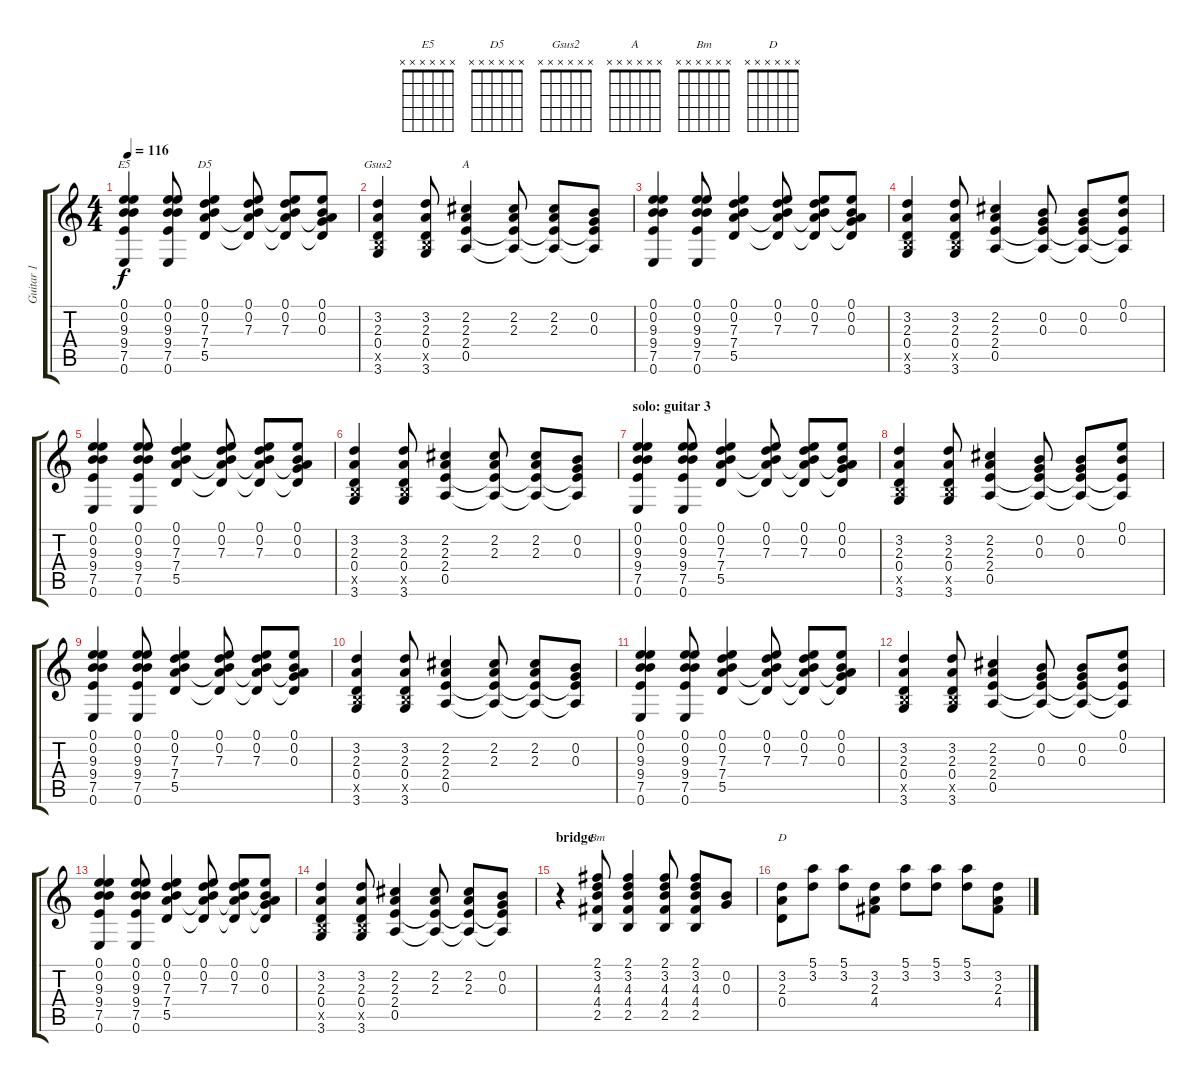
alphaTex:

\track ("Guitar 1" "Guitar 1") {instrument distortionguitar}
\staff {score tabs}
\tuning (E4 B3 G3 D3 A2 E2) {hide}
\chord ("E5" x x x x x x) {firstfret 0}
\chord ("D5" x x x x x x) {firstfret 0}
\chord ("Gsus2" x x x x x x) {firstfret 0}
\chord ("A" x x x x x x) {firstfret 0}
\chord ("Bm" x x x x x x) {firstfret 0}
\chord ("D" x x x x x x) {firstfret 0}
\ts (4 4)
\tempo 116
\clef g2
\ks c
(0.1 0.2 9.3 9.4 7.5 0.6).4{ch "E5" dy f} (0.1 0.2 9.3 9.4 7.5 0.6).8 (0.1 0.2 7.3 7.4 5.5).4{ch "D5"} (0.1 0.2 7.3 7.4{t} 5.5{t}).8 (0.1 0.2 7.3 7.4{t} 5.5{t}).8 (0.1 0.2 0.3 7.4{t} 5.5{t}).8 |
(3.2 2.3 0.4 2.5{x} 3.6).4{ch "Gsus2"} (3.2 2.3 0.4 2.5{x} 3.6).8 (2.2 2.3 2.4 0.5).4{ch "A"} (2.2 2.3 2.4{t} 0.5{t}).8 (2.2 2.3 2.4{t} 0.5{t}).8 (0.2 0.3 2.4{t} 0.5{t}).8 |
(0.1 0.2 9.3 9.4 7.5 0.6).4 (0.1 0.2 9.3 9.4 7.5 0.6).8 (0.1 0.2 7.3 7.4 5.5).4 (0.1 0.2 7.3 7.4{t} 5.5{t}).8 (0.1 0.2 7.3 7.4{t} 5.5{t}).8 (0.1 0.2 0.3 7.4{t} 5.5{t}).8 |
(3.2 2.3 0.4 2.5{x} 3.6).4 (3.2 2.3 0.4 2.5{x} 3.6).8 (2.2 2.3 2.4 0.5).4 (0.2 0.3 2.4{t} 0.5{t}).8 (0.2 0.3 2.4{t} 0.5{t}).8 (0.1 0.2 2.4{t} 0.5{t}).8 |
(0.1 0.2 9.3 9.4 7.5 0.6).4 (0.1 0.2 9.3 9.4 7.5 0.6).8 (0.1 0.2 7.3 7.4 5.5).4 (0.1 0.2 7.3 7.4{t} 5.5{t}).8 (0.1 0.2 7.3 7.4{t} 5.5{t}).8 (0.1 0.2 0.3 7.4{t} 5.5{t}).8 |
(3.2 2.3 0.4 2.5{x} 3.6).4 (3.2 2.3 0.4 2.5{x} 3.6).8 (2.2 2.3 2.4 0.5).4 (2.2 2.3 2.4{t} 0.5{t}).8 (2.2 2.3 2.4{t} 0.5{t}).8 (0.2 0.3 2.4{t} 0.5{t}).8 |
\section ("" "solo: guitar 3 ")
(0.1 0.2 9.3 9.4 7.5 0.6).4 (0.1 0.2 9.3 9.4 7.5 0.6).8 (0.1 0.2 7.3 7.4 5.5).4 (0.1 0.2 7.3 7.4{t} 5.5{t}).8 (0.1 0.2 7.3 7.4{t} 5.5{t}).8 (0.1 0.2 0.3 7.4{t} 5.5{t}).8 |
(3.2 2.3 0.4 2.5{x} 3.6).4 (3.2 2.3 0.4 2.5{x} 3.6).8 (2.2 2.3 2.4 0.5).4 (0.2 0.3 2.4{t} 0.5{t}).8 (0.2 0.3 2.4{t} 0.5{t}).8 (0.1 0.2 2.4{t} 0.5{t}).8 |
(0.1 0.2 9.3 9.4 7.5 0.6).4 (0.1 0.2 9.3 9.4 7.5 0.6).8 (0.1 0.2 7.3 7.4 5.5).4 (0.1 0.2 7.3 7.4{t} 5.5{t}).8 (0.1 0.2 7.3 7.4{t} 5.5{t}).8 (0.1 0.2 0.3 7.4{t} 5.5{t}).8 |
(3.2 2.3 0.4 2.5{x} 3.6).4 (3.2 2.3 0.4 2.5{x} 3.6).8 (2.2 2.3 2.4 0.5).4 (2.2 2.3 2.4{t} 0.5{t}).8 (2.2 2.3 2.4{t} 0.5{t}).8 (0.2 0.3 2.4{t} 0.5{t}).8 |
(0.1 0.2 9.3 9.4 7.5 0.6).4 (0.1 0.2 9.3 9.4 7.5 0.6).8 (0.1 0.2 7.3 7.4 5.5).4 (0.1 0.2 7.3 7.4{t} 5.5{t}).8 (0.1 0.2 7.3 7.4{t} 5.5{t}).8 (0.1 0.2 0.3 7.4{t} 5.5{t}).8 |
(3.2 2.3 0.4 2.5{x} 3.6).4 (3.2 2.3 0.4 2.5{x} 3.6).8 (2.2 2.3 2.4 0.5).4 (0.2 0.3 2.4{t} 0.5{t}).8 (0.2 0.3 2.4{t} 0.5{t}).8 (0.1 0.2 2.4{t} 0.5{t}).8 |
(0.1 0.2 9.3 9.4 7.5 0.6).4 (0.1 0.2 9.3 9.4 7.5 0.6).8 (0.1 0.2 7.3 7.4 5.5).4 (0.1 0.2 7.3 7.4{t} 5.5{t}).8 (0.1 0.2 7.3 7.4{t} 5.5{t}).8 (0.1 0.2 0.3 7.4{t} 5.5{t}).8 |
(3.2 2.3 0.4 2.5{x} 3.6).4 (3.2 2.3 0.4 2.5{x} 3.6).8 (2.2 2.3 2.4 0.5).4 (2.2 2.3 2.4{t} 0.5{t}).8 (2.2 2.3 2.4{t} 0.5{t}).8 (0.2 0.3 2.4{t} 0.5{t}).8 |
\section ("" "bridge")
r.4 (2.1 3.2 4.3 4.4 2.5).8{ch "Bm"} (2.1 3.2 4.3 4.4 2.5).4 (2.1 3.2 4.3 4.4 2.5).8 (2.1 3.2 4.3 4.4 2.5).8 (0.2 0.3).8 |
(3.2 2.3 0.4).8{ch "D"} (5.1 3.2).8 (5.1 3.2).8 (3.2 2.3 4.4).8 (5.1 3.2).8 (5.1 3.2).8 (5.1 3.2).8 (3.2 2.3 4.4).8
